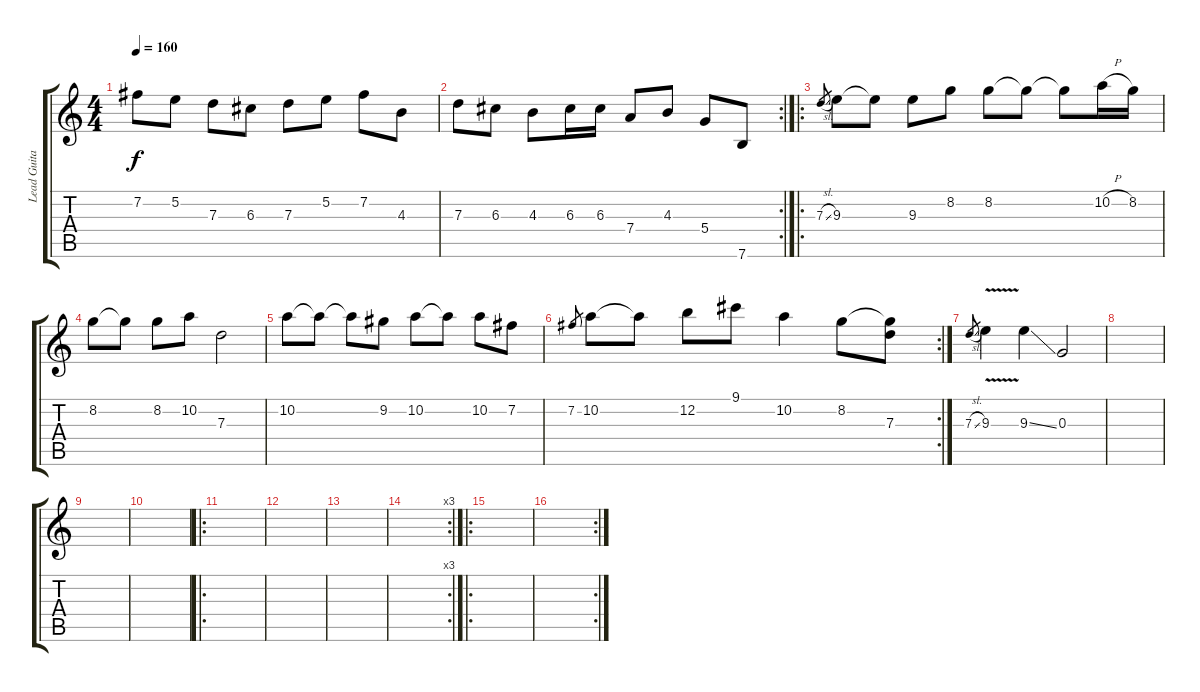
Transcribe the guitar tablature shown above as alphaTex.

\track ("Lead Guitar" "Lead Guita") {instrument distortionguitar}
\staff {score tabs}
\tuning (E4 B3 G3 D3 A2 E2) {hide}
\ts (4 4)
\tempo 160
\clef g2
\ks c
7.2.8{dy f} 5.2.8 7.3.8 6.3.8 7.3.8 5.2.8 7.2.8 4.3.8 |
\rc 2
7.3.8 6.3.8 4.3.8 6.3.16 6.3.16 7.4.8 4.3.8 5.4.8 7.6.8 |
\ro
7.3{sl}.8{gr} 9.3.8{instrument distortionguitar} 9.3{t}.8 9.3.8 8.2.8 8.2.8 8.2{t}.8 8.2{t}.8 10.2{h}.16 8.2.16 |
8.2.8 8.2{t}.8 8.2.8 10.2.8 7.3.2 |
10.2.8 10.2{t}.8 10.2{t}.8 9.2.8 10.2.8 10.2{t}.8 10.2.8 7.2.8 |
\rc 2
7.2.8{gr} 10.2.8 10.2{t}.8 12.2.8 9.1.8 10.2.4 8.2.8 (8.2{t} 7.3).8 |
7.3{sl}.8{gr} 9.3{v}.4 9.3{ss}.4 0.3.2 |
|
|
|
\ro
|
|
|
\rc 3
|
\ro
|
\rc 2
